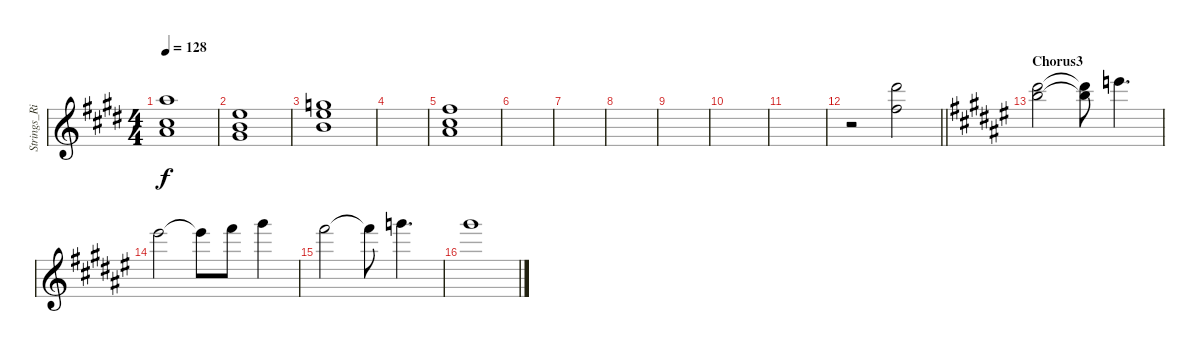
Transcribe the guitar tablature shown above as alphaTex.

\track ("Strings_Right" "Strings_Ri") {instrument stringensemble1}
\staff {score}
\tuning (E5 B4 G4 D4 A3 E3) {hide}
\ts (4 4)
\tempo 128
\clef g2
\ks c#minor
(5.1 2.2 2.3).1{dy f} |
(0.1 0.2 1.3).1 |
(0.1 0.2 12.3).1 |
|
(2.1 2.2 2.3).1 |
|
|
|
|
|
|
\barLineRight lightlight
r.2 (11.1 7.2).2 |
\section ("" "Chorus3")
\ks d#minor
(11.1 21.4).2 (11.1{t} 21.4{t}).8 12.1.4{d} |
13.1.2 13.1{t}.8 14.1.8 16.1.4 |
14.1.2 14.1{t}.8 15.1.4{d} |
16.1.1
